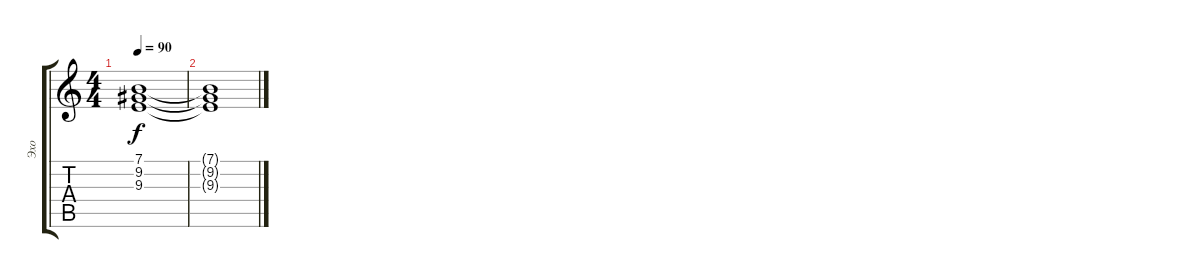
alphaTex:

\track ("Эхо" "Эхо") {instrument pad2warm}
\staff {score tabs}
\tuning (E4 B3 G3 D3 A2 E2) {hide}
\ts (4 4)
\tempo 90
\clef g2
\ks c
(7.1{t} 9.2{t} 9.3{t}).1{dy f} |
(7.1{t} 9.2{t} 9.3{t}).1
